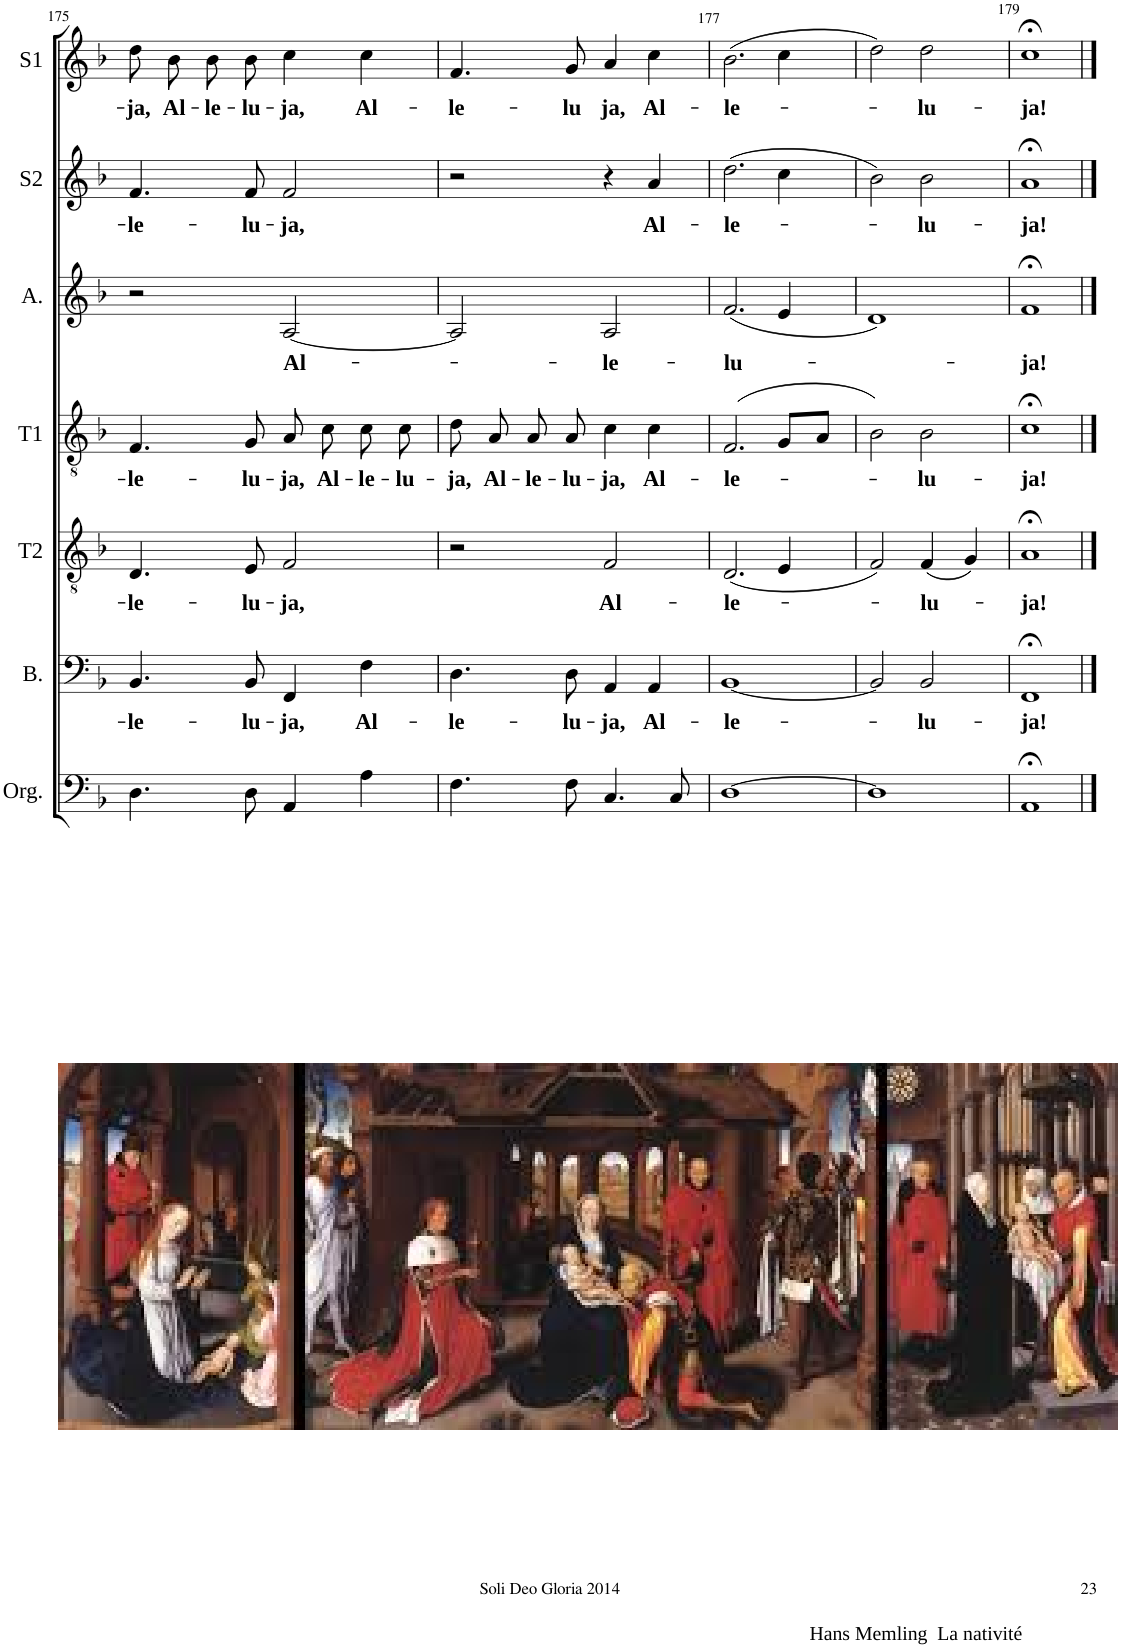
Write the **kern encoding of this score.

**kern	**kern	**text	**kern	**text	**kern	**text	**kern	**text	**kern	**text	**kern	**text
*part7	*part6	*part6	*part5	*part5	*part4	*part4	*part3	*part3	*part2	*part2	*part1	*part1
*staff7	*staff6	*staff6	*staff5	*staff5	*staff4	*staff4	*staff3	*staff3	*staff2	*staff2	*staff1	*staff1
*I"Organ	*I"Bass	*	*I"Tenor II	*	*I"Tenor I	*	*I"Alto	*	*I"Soprano II	*	*I"Soprano I	*
*I'Org.	*I'B.	*	*I'T2	*	*I'T1	*	*I'A.	*	*I'S2	*	*I'S1	*
!!LO:PB:g=z
*clefF4	*clefF4	*	*clefGv2	*	*clefGv2	*	*clefG2	*	*clefG2	*	*clefG2	*
*k[b-]	*k[b-]	*	*k[b-]	*	*k[b-]	*	*k[b-]	*	*k[b-]	*	*k[b-]	*
*M4/4	*M4/4	*	*M4/4	*	*M4/4	*	*M4/4	*	*M4/4	*	*M4/4	*
*met(c)	*met(c)	*	*met(c)	*	*met(c)	*	*met(c)	*	*met(c)	*	*met(c)	*
=175	=175	=175	=175	=175	=175	=175	=175	=175	=175	=175	=175	=175
!	!	!LO:LY:b	!	!LO:LY:b	!	!LO:LY:b	!	!	!	!LO:LY:b	!	!LO:LY:b
4.D\	4.BB-/	-le-	4.D/	-le-	4.F/	-le-	2r	.	4.f/	-le-	8dd\L	-ja,
!	!	!	!	!	!	!	!	!	!	!	!	!LO:LY:b
.	.	.	.	.	.	.	.	.	.	.	8b-\J	Al-
!	!	!	!	!	!	!	!	!	!	!	!	!LO:LY:b
.	.	.	.	.	.	.	.	.	.	.	8b-\L	-le-
!	!	!LO:LY:b	!	!LO:LY:b	!	!LO:LY:b	!	!	!	!LO:LY:b	!	!LO:LY:b
8D\	8BB-/	-lu-	8E/	-lu-	8G/	-lu-	.	.	8f/	-lu-	8b-\J	-lu-
!	!	!LO:LY:b	!	!LO:LY:b	!	!LO:LY:b	!	!LO:LY:b	!	!LO:LY:b	!	!LO:LY:b
4AA/	4FF/	-ja,	2F/	-ja,	8A/	-ja,	[2A/	Al-	2f/	-ja,	4cc\	-ja,
!	!	!	!	!	!	!LO:LY:b	!	!	!	!	!	!
.	.	.	.	.	8c\	Al-	.	.	.	.	.	.
!	!	!LO:LY:b	!	!	!	!LO:LY:b	!	!	!	!	!	!LO:LY:b
4A\	4F\	Al-	.	.	8c\	-le-	.	.	.	.	4cc\	Al-
!	!	!	!	!	!	!LO:LY:b	!	!	!	!	!	!
.	.	.	.	.	8c\	-lu-	.	.	.	.	.	.
=176	=176	=176	=176	=176	=176	=176	=176	=176	=176	=176	=176	=176
!	!	!LO:LY:b	!	!	!	!LO:LY:b	!	!	!	!	!	!LO:LY:b
4.F\	4.D\	-le-	2r	.	8d\	-ja,	2A/]	.	2r	.	4.f/	-le-
!	!	!	!	!	!	!LO:LY:b	!	!	!	!	!	!
.	.	.	.	.	8A/	Al-	.	.	.	.	.	.
!	!	!	!	!	!	!LO:LY:b	!	!	!	!	!	!
.	.	.	.	.	8A/	-le-	.	.	.	.	.	.
!	!	!LO:LY:b	!	!	!	!LO:LY:b	!	!	!	!	!	!LO:LY:b
8F\	8D\	-lu-	.	.	8A/	-lu-	.	.	.	.	8g/	-lu
!	!	!LO:LY:b	!	!LO:LY:b	!	!LO:LY:b	!	!LO:LY:b	!	!	!	!LO:LY:b
4.C/	4AA/	-ja,	2F/	Al-	4c\	-ja,	2A/	-le-	4r	.	4a/	ja,
!	!	!LO:LY:b	!	!	!	!LO:LY:b	!	!	!	!LO:LY:b	!	!LO:LY:b
.	4AA/	Al-	.	.	4c\	Al-	.	.	4a/	Al-	4cc\	Al-
8C/	.	.	.	.	.	.	.	.	.	.	.	.
=177	=177	=177	=177	=177	=177	=177	=177	=177	=177	=177	=177	=177
!	!	!LO:LY:b	!	!LO:LY:b	!	!LO:LY:b	!	!LO:LY:b	!	!LO:LY:b	!	!LO:LY:b
[1D	[1BB-	-le-	(2.D/	-le-	(2.F/	-le-	(2.f/	-lu-	(2.dd\	-le-	(2.b-\	-le-
.	.	.	4E/	.	8G/L	.	4e/	.	4cc\	.	4cc\	.
.	.	.	.	.	8A/J	.	.	.	.	.	.	.
=178	=178	=178	=178	=178	=178	=178	=178	=178	=178	=178	=178	=178
1D]	2BB-/]	.	2F/)	.	2B-\)	.	1d)	.	2b-\)	.	2dd\)	.
!	!	!LO:LY:b	!	!LO:LY:b	!	!LO:LY:b	!	!	!	!LO:LY:b	!	!LO:LY:b
.	2BB-/	-lu-	(4F/	-lu-	2B-\	-lu-	.	.	2b-\	-lu-	2dd\	-lu-
.	.	.	4G/)	.	.	.	.	.	.	.	.	.
=179	=179	=179	=179	=179	=179	=179	=179	=179	=179	=179	=179	=179
!LO:TX:b:t=Hans Memling  La nativité	!	!	!	!	!	!	!	!	!	!	!	!
!	!	!LO:LY:b	!	!LO:LY:b	!	!LO:LY:b	!	!LO:LY:b	!	!LO:LY:b	!	!LO:LY:b
1AA;<	1FF;<	-ja!	1A;<	-ja!	1c;<	-ja!	1f;<	-ja!	1a;<	-ja!	1cc;<	-ja!
==	==	==	==	==	==	==	==	==	==	==	==	==
*-	*-	*-	*-	*-	*-	*-	*-	*-	*-	*-	*-	*-
